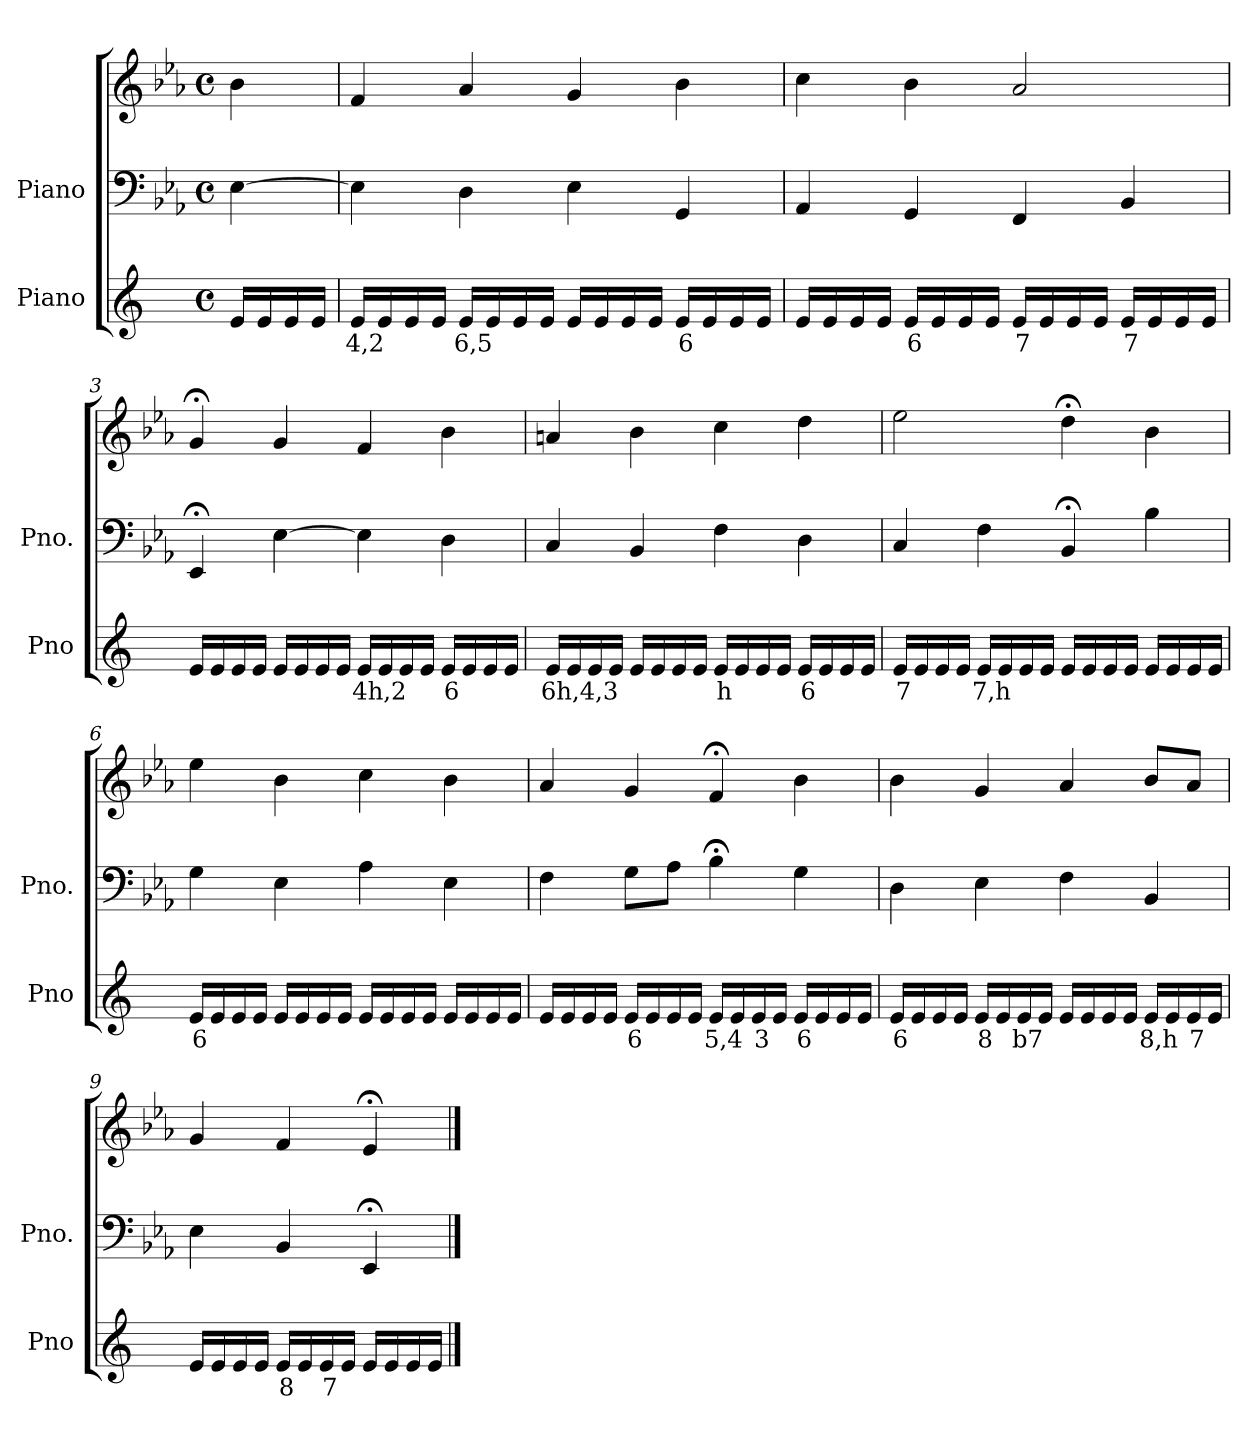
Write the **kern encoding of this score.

**kern	**text	**kern	**kern
*part2	*part2	*part1	*part1
*staff3	*staff3	*staff2	*staff1
*I"Piano	*	*I"Piano	*
*I'Pno	*	*I'Pno.	*
*clefG2	*	*clefF4	*clefG2
*k[]	*	*k[b-e-a-]	*k[b-e-a-]
*M4/4	*	*M4/4	*M4/4
*met(c)	*	*met(c)	*met(c)
=	=	=	=
16e/LL	.	[4E-\	4b-\
16e/	.	.	.
16e/	.	.	.
16e/JJ	.	.	.
=1	=1	=1	=1
!	!LO:LY:b	!	!
16e/LL	4,2	4E-\]	4f/
16e/	.	.	.
16e/	.	.	.
16e/JJ	.	.	.
!	!LO:LY:b	!	!
16e/LL	6,5	4D\	4a-/
16e/	.	.	.
16e/	.	.	.
16e/JJ	.	.	.
16e/LL	.	4E-\	4g/
16e/	.	.	.
16e/	.	.	.
16e/JJ	.	.	.
!	!LO:LY:b	!	!
16e/LL	6	4GG/	4b-\
16e/	.	.	.
16e/	.	.	.
16e/JJ	.	.	.
=2	=2	=2	=2
16e/LL	.	4AA-/	4cc\
16e/	.	.	.
16e/	.	.	.
16e/JJ	.	.	.
!	!LO:LY:b	!	!
16e/LL	6	4GG/	4b-\
16e/	.	.	.
16e/	.	.	.
16e/JJ	.	.	.
!	!LO:LY:b	!	!
16e/LL	7	4FF/	2a-/
16e/	.	.	.
16e/	.	.	.
16e/JJ	.	.	.
!	!LO:LY:b	!	!
16e/LL	7	4BB-/	.
16e/	.	.	.
16e/	.	.	.
16e/JJ	.	.	.
=3	=3	=3	=3
16e/LL	.	4EE-;</	4g;</
16e/	.	.	.
16e/	.	.	.
16e/JJ	.	.	.
16e/LL	.	[4E-\	4g/
16e/	.	.	.
16e/	.	.	.
16e/JJ	.	.	.
!	!LO:LY:b	!	!
16e/LL	4h,2	4E-\]	4f/
16e/	.	.	.
16e/	.	.	.
16e/JJ	.	.	.
!	!LO:LY:b	!	!
16e/LL	6	4D\	4b-\
16e/	.	.	.
16e/	.	.	.
16e/JJ	.	.	.
=4	=4	=4	=4
!	!LO:LY:b	!	!
16e/LL	6h,4,3	4C/	4an/
16e/	.	.	.
16e/	.	.	.
16e/JJ	.	.	.
16e/LL	.	4BB-/	4b-\
16e/	.	.	.
16e/	.	.	.
16e/JJ	.	.	.
!	!LO:LY:b	!	!
16e/LL	h	4F\	4cc\
16e/	.	.	.
16e/	.	.	.
16e/JJ	.	.	.
!	!LO:LY:b	!	!
16e/LL	6	4D\	4dd\
16e/	.	.	.
16e/	.	.	.
16e/JJ	.	.	.
=5	=5	=5	=5
!	!LO:LY:b	!	!
16e/LL	7	4C/	2ee-\
16e/	.	.	.
16e/	.	.	.
16e/JJ	.	.	.
!	!LO:LY:b	!	!
16e/LL	7,h	4F\	.
16e/	.	.	.
16e/	.	.	.
16e/JJ	.	.	.
16e/LL	.	4BB-;</	4dd;<\
16e/	.	.	.
16e/	.	.	.
16e/JJ	.	.	.
16e/LL	.	4B-\	4b-\
16e/	.	.	.
16e/	.	.	.
16e/JJ	.	.	.
=6	=6	=6	=6
!	!LO:LY:b	!	!
16e/LL	6	4G\	4ee-\
16e/	.	.	.
16e/	.	.	.
16e/JJ	.	.	.
16e/LL	.	4E-\	4b-\
16e/	.	.	.
16e/	.	.	.
16e/JJ	.	.	.
16e/LL	.	4A-\	4cc\
16e/	.	.	.
16e/	.	.	.
16e/JJ	.	.	.
16e/LL	.	4E-\	4b-\
16e/	.	.	.
16e/	.	.	.
16e/JJ	.	.	.
=7	=7	=7	=7
16e/LL	.	4F\	4a-/
16e/	.	.	.
16e/	.	.	.
16e/JJ	.	.	.
!	!LO:LY:b	!	!
16e/LL	6	8G\L	4g/
16e/	.	.	.
16e/	.	8A-\J	.
16e/JJ	.	.	.
!	!LO:LY:b	!	!
16e/LL	5,4	4B-;<\	4f;</
16e/	.	.	.
!	!LO:LY:b	!	!
16e/	3	.	.
16e/JJ	.	.	.
!	!LO:LY:b	!	!
16e/LL	6	4G\	4b-\
16e/	.	.	.
16e/	.	.	.
16e/JJ	.	.	.
=8	=8	=8	=8
!	!LO:LY:b	!	!
16e/LL	6	4D\	4b-\
16e/	.	.	.
16e/	.	.	.
16e/JJ	.	.	.
!	!LO:LY:b	!	!
16e/LL	8	4E-\	4g/
16e/	.	.	.
!	!LO:LY:b	!	!
16e/	b7	.	.
16e/JJ	.	.	.
16e/LL	.	4F\	4a-/
16e/	.	.	.
16e/	.	.	.
16e/JJ	.	.	.
!	!LO:LY:b	!	!
16e/LL	8,h	4BB-/	8b-/L
16e/	.	.	.
!	!LO:LY:b	!	!
16e/	7	.	8a-/J
16e/JJ	.	.	.
=9	=9	=9	=9
16e/LL	.	4E-\	4g/
16e/	.	.	.
16e/	.	.	.
16e/JJ	.	.	.
!	!LO:LY:b	!	!
16e/LL	8	4BB-/	4f/
16e/	.	.	.
!	!LO:LY:b	!	!
16e/	7	.	.
16e/JJ	.	.	.
16e/LL	.	4EE-;</	4e-;</
16e/	.	.	.
16e/	.	.	.
16e/JJ	.	.	.
==	==	==	==
*-	*-	*-	*-
